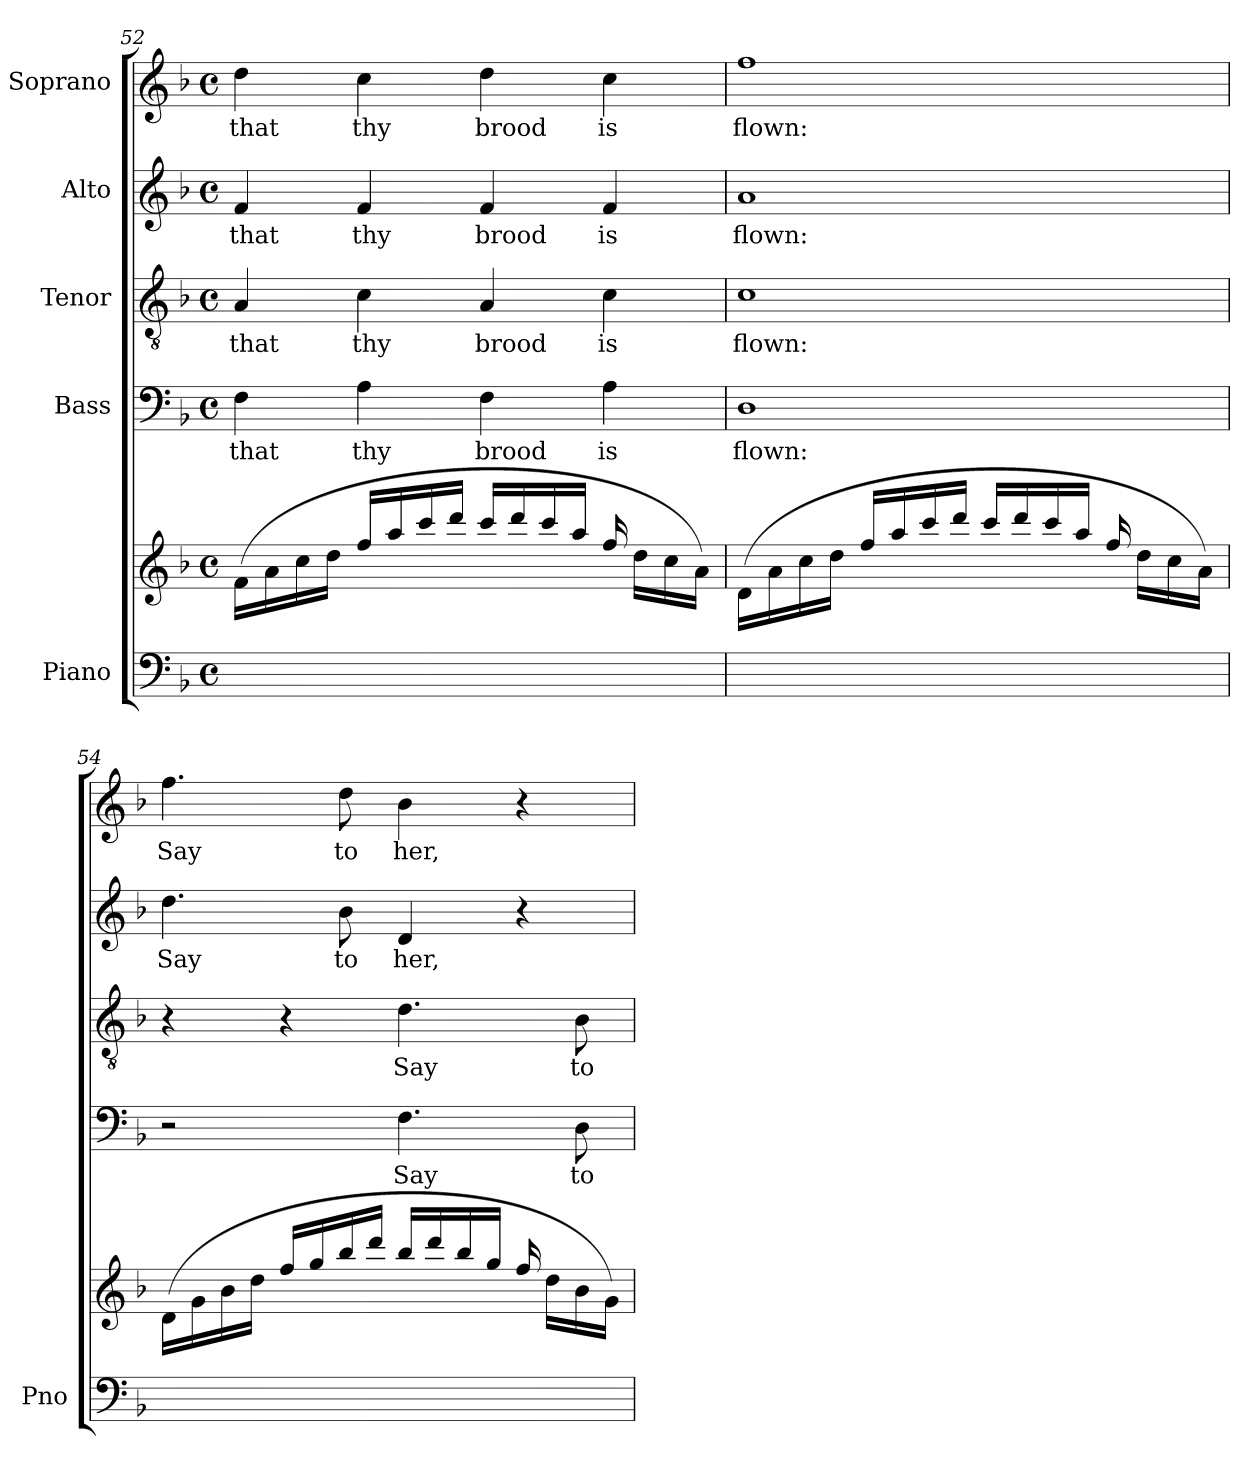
**kern	**kern	**kern	**text	**kern	**text	**kern	**text	**kern	**text
*part5	*part5	*part4	*part4	*part3	*part3	*part2	*part2	*part1	*part1
*staff6	*staff5	*staff4	*staff4	*staff3	*staff3	*staff2	*staff2	*staff1	*staff1
*I"Piano	*	*I"Bass	*	*I"Tenor	*	*I"Alto	*	*I"Soprano	*
*I'Pno	*	*	*	*	*	*	*	*	*
*clefF4	*clefG2	*clefF4	*	*clefGv2	*	*clefG2	*	*clefG2	*
*k[b-]	*k[b-]	*k[b-]	*	*k[b-]	*	*k[b-]	*	*k[b-]	*
*M4/4	*M4/4	*M4/4	*	*M4/4	*	*M4/4	*	*M4/4	*
*met(c)	*met(c)	*met(c)	*	*met(c)	*	*met(c)	*	*met(c)	*
=52	=52	=52	=52	=52	=52	=52	=52	=52	=52
!	!	!	!LO:LY:b	!	!LO:LY:b	!	!LO:LY:b	!	!LO:LY:b
1ryy	(>16f\LL	4F\	that	4A/	that	4f/	that	4dd\	that
.	16a\	.	.	.	.	.	.	.	.
.	16cc\	.	.	.	.	.	.	.	.
.	16dd\JJ	.	.	.	.	.	.	.	.
!	!	!	!LO:LY:b	!	!LO:LY:b	!	!LO:LY:b	!	!LO:LY:b
.	16ff/LL	4A\	thy	4c\	thy	4f/	thy	4cc\	thy
.	16aa/	.	.	.	.	.	.	.	.
.	16ccc/	.	.	.	.	.	.	.	.
.	16ddd/JJ	.	.	.	.	.	.	.	.
!	!	!	!LO:LY:b	!	!LO:LY:b	!	!LO:LY:b	!	!LO:LY:b
.	16ccc/LL	4F\	brood	4A/	brood	4f/	brood	4dd\	brood
.	16ddd/	.	.	.	.	.	.	.	.
.	16ccc/	.	.	.	.	.	.	.	.
.	16aa/JJ	.	.	.	.	.	.	.	.
!	!	!	!LO:LY:b	!	!LO:LY:b	!	!LO:LY:b	!	!LO:LY:b
.	16ff/	4A\	is	4c\	is	4f/	is	4cc\	is
.	16dd\LL	.	.	.	.	.	.	.	.
.	16cc\	.	.	.	.	.	.	.	.
.	16a\JJ)	.	.	.	.	.	.	.	.
=53	=53	=53	=53	=53	=53	=53	=53	=53	=53
!	!	!	!LO:LY:b	!	!LO:LY:b	!	!LO:LY:b	!	!LO:LY:b
1ryy	(>16d\LL	1D	flown:	1c	flown:	1a	flown:	1ff	flown:
.	16a\	.	.	.	.	.	.	.	.
.	16cc\	.	.	.	.	.	.	.	.
.	16dd\JJ	.	.	.	.	.	.	.	.
.	16ff/LL	.	.	.	.	.	.	.	.
.	16aa/	.	.	.	.	.	.	.	.
.	16ccc/	.	.	.	.	.	.	.	.
.	16ddd/JJ	.	.	.	.	.	.	.	.
.	16ccc/LL	.	.	.	.	.	.	.	.
.	16ddd/	.	.	.	.	.	.	.	.
.	16ccc/	.	.	.	.	.	.	.	.
.	16aa/JJ	.	.	.	.	.	.	.	.
.	16ff/	.	.	.	.	.	.	.	.
.	16dd\LL	.	.	.	.	.	.	.	.
.	16cc\	.	.	.	.	.	.	.	.
.	16a\JJ)	.	.	.	.	.	.	.	.
!!LO:LB:g=z
=54	=54	=54	=54	=54	=54	=54	=54	=54	=54
!	!	!	!	!	!	!	!LO:LY:b	!	!LO:LY:b
1ryy	(>16d\LL	2r	.	4r	.	4.dd\	Say	4.ff\	Say
.	16g\	.	.	.	.	.	.	.	.
.	16b-\	.	.	.	.	.	.	.	.
.	16dd\JJ	.	.	.	.	.	.	.	.
.	16ff/LL	.	.	4r	.	.	.	.	.
.	16gg/	.	.	.	.	.	.	.	.
!	!	!	!	!	!	!	!LO:LY:b	!	!LO:LY:b
.	16bb-/	.	.	.	.	8b-\	to	8dd\	to
.	16ddd/JJ	.	.	.	.	.	.	.	.
!	!	!	!LO:LY:b	!	!LO:LY:b	!	!LO:LY:b	!	!LO:LY:b
.	16bb-/LL	4.F\	Say	4.d\	Say	4d/	her,	4b-\	her,
.	16ddd/	.	.	.	.	.	.	.	.
.	16bb-/	.	.	.	.	.	.	.	.
.	16gg/JJ	.	.	.	.	.	.	.	.
.	16ff/	.	.	.	.	4r	.	4r	.
.	16dd\LL	.	.	.	.	.	.	.	.
!	!	!	!LO:LY:b	!	!LO:LY:b	!	!	!	!
.	16b-\	8D\	to	8B-\	to	.	.	.	.
.	16g\JJ)	.	.	.	.	.	.	.	.
=	=	=	=	=	=	=	=	=	=
*-	*-	*-	*-	*-	*-	*-	*-	*-	*-
